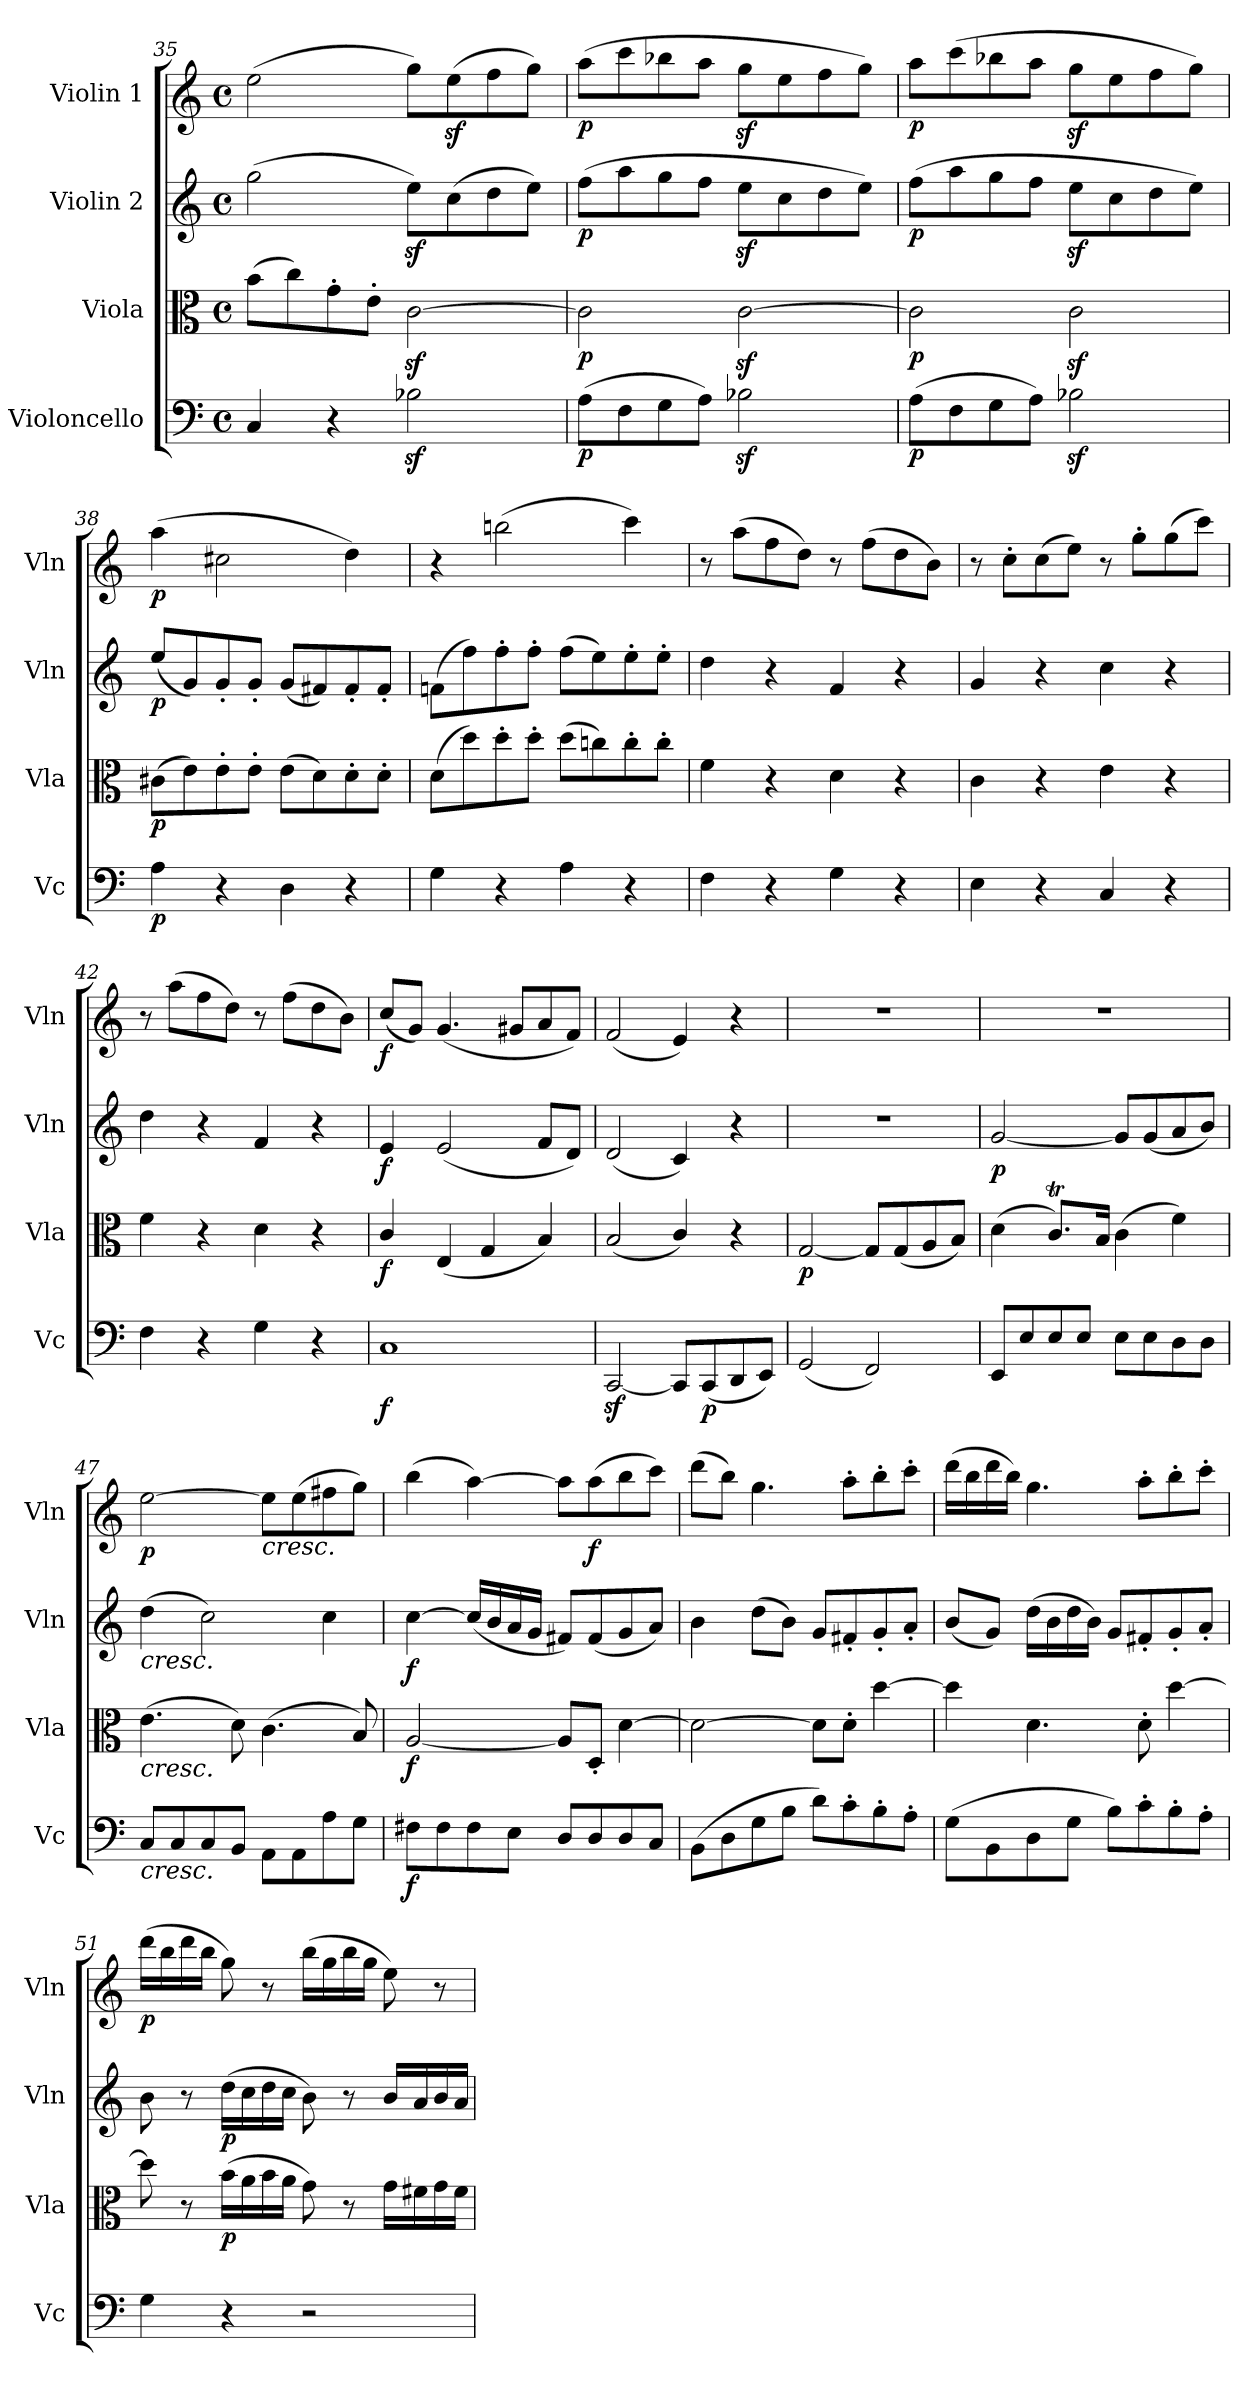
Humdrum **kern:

**kern	**dynam	**kern	**dynam	**kern	**dynam	**kern	**dynam
*part4	*part4	*part3	*part3	*part2	*part2	*part1	*part1
*staff4	*staff4	*staff3	*staff3	*staff2	*staff2	*staff1	*staff1
*I"Violoncello	*	*I"Viola	*	*I"Violin 2	*	*I"Violin 1	*
*I'Vc	*	*I'Vla	*	*I'Vln	*	*I'Vln	*
!!LO:LB:g=z
*clefF4	*	*clefC3	*	*clefG2	*	*clefG2	*
*k[]	*	*k[]	*	*k[]	*	*k[]	*
*M4/4	*	*M4/4	*	*M4/4	*	*M4/4	*
*met(c)	*	*met(c)	*	*met(c)	*	*met(c)	*
=35	=35	=35	=35	=35	=35	=35	=35
4C/	.	(8b\L	.	(2gg\	.	(2ee\	.
.	.	8cc\)	.	.	.	.	.
4r	.	8g'\	.	.	.	.	.
.	.	8e'\J	.	.	.	.	.
2B-Xz<\	.	[2cz<\	.	8eez<\L)	.	8gg\L)	.
.	.	.	.	(8cc\	.	(8eez<\	.
.	.	.	.	8dd\	.	8ff\	.
.	.	.	.	8ee\J)	.	8gg\J)	.
=36	=36	=36	=36	=36	=36	=36	=36
!	!LO:DY:b	!	!LO:DY:b	!	!LO:DY:b	!	!LO:DY:b
(8A\L	p	2c\]	p	(8ff\L	p	(8aa\L	p
8F\	.	.	.	8aa\	.	8ccc\	.
8G\	.	.	.	8gg\	.	8bb-X\	.
8A\J)	.	.	.	8ff\J	.	8aa\J	.
2B-Xz<\	.	[2cz<\	.	8eez<\L	.	8ggz<\L	.
.	.	.	.	8cc\	.	8ee\	.
.	.	.	.	8dd\	.	8ff\	.
.	.	.	.	8ee\J)	.	8gg\J)	.
=37	=37	=37	=37	=37	=37	=37	=37
!	!LO:DY:b	!	!LO:DY:b	!	!LO:DY:b	!	!LO:DY:b
(8A\L	p	2c\]	p	(8ff\L	p	8aa\L	p
8F\	.	.	.	8aa\	.	(8ccc\	.
8G\	.	.	.	8gg\	.	8bb-X\	.
8A\J)	.	.	.	8ff\J	.	8aa\J	.
2B-Xz<\	.	2cz<\	.	8eez<\L	.	8ggz<\L	.
.	.	.	.	8cc\	.	8ee\	.
.	.	.	.	8dd\	.	8ff\	.
.	.	.	.	8ee\J)	.	8gg\J)	.
=38	=38	=38	=38	=38	=38	=38	=38
!	!LO:DY:b	!	!LO:DY:b	!	!LO:DY:b	!	!LO:DY:b
4A\	p	(8c#X\L	p	(8ee/L	p	(4aa\	p
.	.	8e\)	.	8g/)	.	.	.
4r	.	8e'\	.	8g'/	.	2cc#X\	.
.	.	8e'\J	.	8g'/J	.	.	.
4D\	.	(8e\L	.	(8g/L	.	.	.
.	.	8d\)	.	8f#X/)	.	.	.
4r	.	8d'\	.	8f#'/	.	4dd\)	.
.	.	8d'\J	.	8f#'/J	.	.	.
=39	=39	=39	=39	=39	=39	=39	=39
4G\	.	(8d\L	.	(8fn\L	.	4r	.
.	.	8dd\)	.	8ff\)	.	.	.
4r	.	8dd'\	.	8ff'\	.	(2bbn\	.
.	.	8dd'\J	.	8ff'\J	.	.	.
4A\	.	(8dd\L	.	(8ff\L	.	.	.
.	.	8ccn\)	.	8ee\)	.	.	.
4r	.	8cc'\	.	8ee'\	.	4ccc\)	.
.	.	8cc'\J	.	8ee'\J	.	.	.
=40	=40	=40	=40	=40	=40	=40	=40
4F\	.	4f\	.	4dd\	.	8r	.
.	.	.	.	.	.	(8aa\L	.
4r	.	4r	.	4r	.	8ff\	.
.	.	.	.	.	.	8dd\J)	.
4G\	.	4d\	.	4f/	.	8r	.
.	.	.	.	.	.	(8ff\L	.
4r	.	4r	.	4r	.	8dd\	.
.	.	.	.	.	.	8b\J)	.
!!LO:LB:g=z
=41	=41	=41	=41	=41	=41	=41	=41
4E\	.	4c\	.	4g/	.	8r	.
.	.	.	.	.	.	8cc'\L	.
4r	.	4r	.	4r	.	(8cc\	.
.	.	.	.	.	.	8ee\J)	.
4C/	.	4e\	.	4cc\	.	8r	.
.	.	.	.	.	.	8gg'\L	.
4r	.	4r	.	4r	.	(8gg\	.
.	.	.	.	.	.	8ccc\J)	.
=42	=42	=42	=42	=42	=42	=42	=42
4F\	.	4f\	.	4dd\	.	8r	.
.	.	.	.	.	.	(8aa\L	.
4r	.	4r	.	4r	.	8ff\	.
.	.	.	.	.	.	8dd\J)	.
4G\	.	4d\	.	4f/	.	8r	.
.	.	.	.	.	.	(8ff\L	.
4r	.	4r	.	4r	.	8dd\	.
.	.	.	.	.	.	8b\J)	.
!!LO:PB:g=z
=43	=43	=43	=43	=43	=43	=43	=43
!	!LO:DY:b	!	!LO:DY:b	!	!LO:DY:b	!	!LO:DY:b
1C	f	4c/	f	4e/	f	(8cc/L	f
.	.	.	.	.	.	8g/J)	.
.	.	(4E/	.	(2e/	.	(4.g/	.
.	.	4G/	.	.	.	.	.
.	.	.	.	.	.	8g#X/L	.
.	.	4B/)	.	8f/L	.	8a/	.
.	.	.	.	8d/J)	.	8f/J)	.
=44	=44	=44	=44	=44	=44	=44	=44
[2CCz</	.	(2B/	.	(2d/	.	(2f/	.
8CC/L]	.	4c/)	.	4c/)	.	4e/)	.
!	!LO:DY:b	!	!	!	!	!	!
(8CC/	p	.	.	.	.	.	.
8DD/	.	4r	.	4r	.	4r	.
8EE/J)	.	.	.	.	.	.	.
=45	=45	=45	=45	=45	=45	=45	=45
!	!	!	!LO:DY:b	!	!	!	!
(2GG/	.	[2G/	p	1r	.	1r	.
2FF/)	.	8G/L]	.	.	.	.	.
.	.	(8G/	.	.	.	.	.
.	.	8A/	.	.	.	.	.
.	.	8B/J)	.	.	.	.	.
=46	=46	=46	=46	=46	=46	=46	=46
!	!	!	!	!	!LO:DY:b	!	!
8EE/L	.	(4d\	.	[2g/	p	1r	.
8E/	.	.	.	.	.	.	.
8E/	.	8.cT/L)	.	.	.	.	.
8E/J	.	.	.	.	.	.	.
.	.	16B/Jk	.	.	.	.	.
8E\L	.	(4c\	.	8g/L]	.	.	.
8E\	.	.	.	(8g/	.	.	.
8D\	.	4f\)	.	8a/	.	.	.
8D\J	.	.	.	8b/J)	.	.	.
=47	=47	=47	=47	=47	=47	=47	=47
!	!	!	!	!LO:TX:b:i:t=cresc.	!	!	!
!	!	!LO:TX:b:i:t=cresc.	!	!	!	!	!
!LO:TX:b:i:t=cresc.	!	!	!	!	!	!	!
!	!	!	!	!	!	!	!LO:DY:b
8C/L	.	(4.e\	.	(4dd\	.	[2ee\	p
8C/	.	.	.	.	.	.	.
8C/	.	.	.	2cc\)	.	.	.
8BB/J	.	8d\)	.	.	.	.	.
!	!	!	!	!	!	!LO:TX:b:i:t=cresc.	!
8AA\L	.	(4.c\	.	.	.	8ee\L]	.
8AA\	.	.	.	.	.	(8ee\	.
8A\	.	.	.	4cc\	.	8ff#X\	.
8G\J	.	8B/)	.	.	.	8gg\J)	.
=48	=48	=48	=48	=48	=48	=48	=48
!	!LO:DY:b	!	!LO:DY:b	!	!LO:DY:b	!	!
8F#X\L	f	[2A/	f	[4cc\	f	(4bb\	.
8F#\	.	.	.	.	.	.	.
8F#\	.	.	.	(16cc/LL]	.	[4aa\)	.
.	.	.	.	16b/	.	.	.
8E\J	.	.	.	16a/	.	.	.
.	.	.	.	16g/JJ	.	.	.
8D/L	.	8A/L]	.	8f#X/L)	.	8aa\L]	.
!	!	!	!	!	!	!	!LO:DY:b
8D/	.	8D'/J	.	(8f#/	.	(8aa\	f
8D/	.	[4d\	.	8g/	.	8bb\	.
8C/J	.	.	.	8a/J)	.	8ccc\J)	.
=49	=49	=49	=49	=49	=49	=49	=49
(8BB\L	.	2d\_	.	4b\	.	(8ddd\L	.
8D\	.	.	.	.	.	8bb\J)	.
8G\	.	.	.	(8dd\L	.	4.gg\	.
8B\J	.	.	.	8b\J)	.	.	.
8d\L)	.	8d\L]	.	8g/L	.	.	.
8c'\	.	8d'\J	.	8f#X'/	.	8aa'\L	.
8B'\	.	[4dd\	.	8g'/	.	8bb'\	.
8A'\J	.	.	.	8a'/J	.	8ccc'\J	.
!!LO:LB:g=z
=50	=50	=50	=50	=50	=50	=50	=50
(8G\L	.	4dd\]	.	(8b/L	.	(16ddd\LL	.
.	.	.	.	.	.	16bb\	.
8BB\	.	.	.	8g/J)	.	16ddd\	.
.	.	.	.	.	.	16bb\JJ)	.
8D\	.	4.d\	.	(16dd\LL	.	4.gg\	.
.	.	.	.	16b\	.	.	.
8G\J	.	.	.	16dd\	.	.	.
.	.	.	.	16b\JJ)	.	.	.
8B\L)	.	.	.	8g/L	.	.	.
8c'\	.	8d'\	.	8f#X'/	.	8aa'\L	.
8B'\	.	[4dd\	.	8g'/	.	8bb'\	.
8A'\J	.	.	.	8a'/J	.	8ccc'\J	.
!!LO:LB:g=z
=51	=51	=51	=51	=51	=51	=51	=51
!	!	!	!	!	!	!	!LO:DY:b
4G\	.	8dd\]	.	8b\	.	(16ddd\LL	p
.	.	.	.	.	.	16bb\	.
.	.	8r	.	8r	.	16ddd\	.
.	.	.	.	.	.	16bb\JJ	.
!	!	!	!LO:DY:b	!	!LO:DY:b	!	!
4r	.	(16b\LL	p	(16dd\LL	p	8gg\)	.
.	.	16a\	.	16cc\	.	.	.
.	.	16b\	.	16dd\	.	8r	.
.	.	16a\JJ	.	16cc\JJ	.	.	.
2r	.	8g\)	.	8b\)	.	(16bb\LL	.
.	.	.	.	.	.	16gg\	.
.	.	8r	.	8r	.	16bb\	.
.	.	.	.	.	.	16gg\JJ	.
.	.	16g\LL	.	16b/LL	.	8ee\)	.
.	.	16f#X\	.	16a/	.	.	.
.	.	16g\	.	16b/	.	8r	.
.	.	16f#\JJ	.	16a/JJ	.	.	.
=	=	=	=	=	=	=	=
*-	*-	*-	*-	*-	*-	*-	*-
